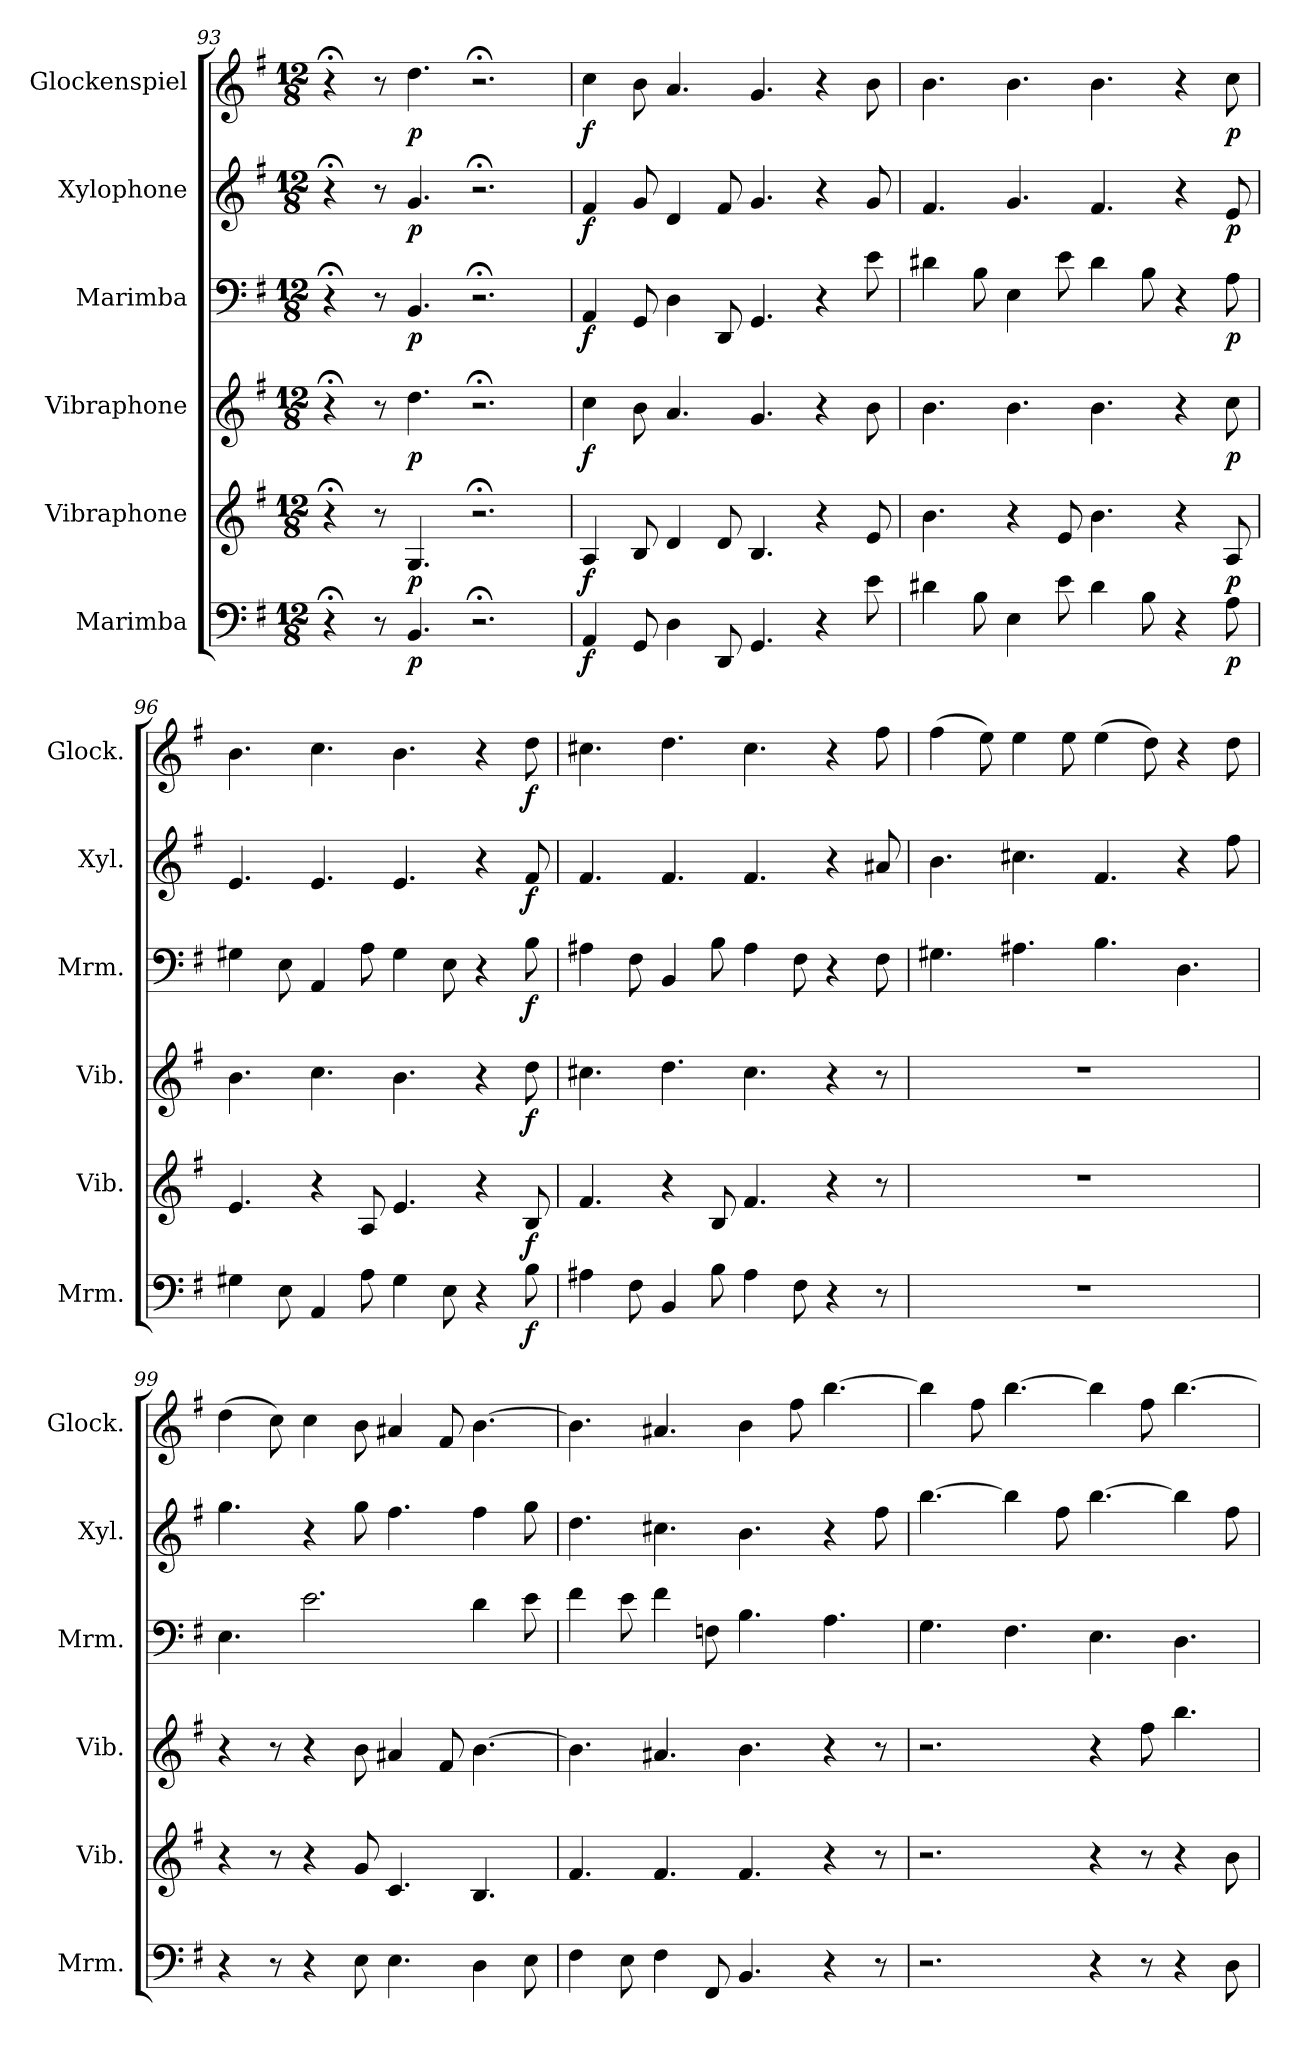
**kern	**dynam	**kern	**dynam	**kern	**dynam	**kern	**dynam	**kern	**dynam	**kern	**dynam
*part6	*part6	*part5	*part5	*part4	*part4	*part3	*part3	*part2	*part2	*part1	*part1
*staff6	*staff6	*staff5	*staff5	*staff4	*staff4	*staff3	*staff3	*staff2	*staff2	*staff1	*staff1
*I"Marimba	*	*I"Vibraphone	*	*I"Vibraphone	*	*I"Marimba	*	*I"Xylophone	*	*I"Glockenspiel	*
*I'Mrm.	*	*I'Vib.	*	*I'Vib.	*	*I'Mrm.	*	*I'Xyl.	*	*I'Glock.	*
*clefF4	*	*clefG2	*	*clefG2	*	*clefF4	*	*clefG2	*	*clefG2	*
*	*	*	*	*	*	*	*	*ITrd-7c-12	*	*ITrd-14c-24	*
*k[f#]	*	*k[f#]	*	*k[f#]	*	*k[f#]	*	*k[f#]	*	*k[f#]	*
*M12/8	*	*M12/8	*	*M12/8	*	*M12/8	*	*M12/8	*	*M12/8	*
=93	=93	=93	=93	=93	=93	=93	=93	=93	=93	=93	=93
4r;<	.	4r;<	.	4r;<	.	4r;<	.	4r;<	.	4r;<	.
8r	.	8r	.	8r	.	8r	.	8r	.	8r	.
!	!LO:DY:b	!	!LO:DY:b	!	!LO:DY:b	!	!LO:DY:b	!	!LO:DY:b	!	!LO:DY:b
4.BB/	p	4.G/	p	4.dd\	p	4.BB/	p	4.gg/	p	4.dddd\	p
2.r;<	.	2.r;<	.	2.r;<	.	2.r;<	.	2.r;<	.	2.r;<	.
=94	=94	=94	=94	=94	=94	=94	=94	=94	=94	=94	=94
!	!LO:DY:b	!	!LO:DY:b	!	!LO:DY:b	!	!LO:DY:b	!	!LO:DY:b	!	!LO:DY:b
4AA/	f	4A/	f	4cc\	f	4AA/	f	4ff#/	f	4cccc\	f
8GG/	.	8B/	.	8b\	.	8GG/	.	8gg/	.	8bbb\	.
4D\	.	4d/	.	4.a/	.	4D\	.	4dd/	.	4.aaa/	.
8DD/	.	8d/	.	.	.	8DD/	.	8ff#/	.	.	.
4.GG/	.	4.B/	.	4.g/	.	4.GG/	.	4.gg/	.	4.ggg/	.
4r	.	4r	.	4r	.	4r	.	4r	.	4r	.
8e\	.	8e/	.	8b\	.	8e\	.	8gg/	.	8bbb\	.
=95	=95	=95	=95	=95	=95	=95	=95	=95	=95	=95	=95
4d#X\	.	4.b\	.	4.b\	.	4d#X\	.	4.ff#/	.	4.bbb\	.
8B\	.	.	.	.	.	8B\	.	.	.	.	.
4E\	.	4r	.	4.b\	.	4E\	.	4.gg/	.	4.bbb\	.
8e\	.	8e/	.	.	.	8e\	.	.	.	.	.
4d#\	.	4.b\	.	4.b\	.	4d#\	.	4.ff#/	.	4.bbb\	.
8B\	.	.	.	.	.	8B\	.	.	.	.	.
4r	.	4r	.	4r	.	4r	.	4r	.	4r	.
!	!LO:DY:b	!	!LO:DY:b	!	!LO:DY:b	!	!LO:DY:b	!	!LO:DY:b	!	!LO:DY:b
8A\	p	8A/	p	8cc\	p	8A\	p	8ee/	p	8cccc\	p
=96	=96	=96	=96	=96	=96	=96	=96	=96	=96	=96	=96
4G#X\	.	4.e/	.	4.b\	.	4G#X\	.	4.ee/	.	4.bbb\	.
8E\	.	.	.	.	.	8E\	.	.	.	.	.
4AA/	.	4r	.	4.cc\	.	4AA/	.	4.ee/	.	4.cccc\	.
8A\	.	8A/	.	.	.	8A\	.	.	.	.	.
4G#\	.	4.e/	.	4.b\	.	4G#\	.	4.ee/	.	4.bbb\	.
8E\	.	.	.	.	.	8E\	.	.	.	.	.
4r	.	4r	.	4r	.	4r	.	4r	.	4r	.
!	!LO:DY:b	!	!LO:DY:b	!	!LO:DY:b	!	!LO:DY:b	!	!LO:DY:b	!	!LO:DY:b
8B\	f	8B/	f	8dd\	f	8B\	f	8ff#/	f	8dddd\	f
!!LO:LB:g=z
=97	=97	=97	=97	=97	=97	=97	=97	=97	=97	=97	=97
4A#X\	.	4.f#/	.	4.cc#X\	.	4A#X\	.	4.ff#/	.	4.cccc#X\	.
8F#\	.	.	.	.	.	8F#\	.	.	.	.	.
4BB/	.	4r	.	4.dd\	.	4BB/	.	4.ff#/	.	4.dddd\	.
8B\	.	8B/	.	.	.	8B\	.	.	.	.	.
4A#\	.	4.f#/	.	4.cc#\	.	4A#\	.	4.ff#/	.	4.cccc#\	.
8F#\	.	.	.	.	.	8F#\	.	.	.	.	.
4r	.	4r	.	4r	.	4r	.	4r	.	4r	.
8r	.	8r	.	8r	.	8F#\	.	8aa#X/	.	8ffff#\	.
=98	=98	=98	=98	=98	=98	=98	=98	=98	=98	=98	=98
1.r	.	1.r	.	1.r	.	4.G#X\	.	4.bb\	.	(>4ffff#\	.
.	.	.	.	.	.	.	.	.	.	8eeee\)	.
.	.	.	.	.	.	4.A#X\	.	4.ccc#X\	.	4eeee\	.
.	.	.	.	.	.	.	.	.	.	8eeee\	.
.	.	.	.	.	.	4.B\	.	4.ff#/	.	(>4eeee\	.
.	.	.	.	.	.	.	.	.	.	8dddd\)	.
.	.	.	.	.	.	4.D\	.	4r	.	4r	.
.	.	.	.	.	.	.	.	8fff#\	.	8dddd\	.
=99	=99	=99	=99	=99	=99	=99	=99	=99	=99	=99	=99
4r	.	4r	.	4r	.	4.E\	.	4.ggg\	.	(>4dddd\	.
8r	.	8r	.	8r	.	.	.	.	.	8cccc\)	.
4r	.	4r	.	4r	.	2.e\	.	4r	.	4cccc\	.
8E\	.	8g/	.	8b\	.	.	.	8ggg\	.	8bbb\	.
4.E\	.	4.c/	.	4a#X/	.	.	.	4.fff#\	.	4aaa#X/	.
.	.	.	.	8f#/	.	.	.	.	.	8fff#/	.
4D\	.	4.B/	.	[4.b\	.	4d\	.	4fff#\	.	[4.bbb\	.
8E\	.	.	.	.	.	8e\	.	8ggg\	.	.	.
=100	=100	=100	=100	=100	=100	=100	=100	=100	=100	=100	=100
4F#\	.	4.f#/	.	4.b\]	.	4f#\	.	4.ddd\	.	4.bbb\]	.
8E\	.	.	.	.	.	8e\	.	.	.	.	.
4F#\	.	4.f#/	.	4.a#X/	.	4f#\	.	4.ccc#X\	.	4.aaa#X/	.
8FF#/	.	.	.	.	.	8Fn\	.	.	.	.	.
4.BB/	.	4.f#/	.	4.b\	.	4.B\	.	4.bb\	.	4bbb\	.
.	.	.	.	.	.	.	.	.	.	8ffff#\	.
4r	.	4r	.	4r	.	4.A\	.	4r	.	[4.bbbb\	.
8r	.	8r	.	8r	.	.	.	8fff#\	.	.	.
=101	=101	=101	=101	=101	=101	=101	=101	=101	=101	=101	=101
2.r	.	2.r	.	2.r	.	4.G\	.	[4.bbb\	.	4bbbb\]	.
.	.	.	.	.	.	.	.	.	.	8ffff#\	.
.	.	.	.	.	.	4.F#\	.	4bbb\]	.	[4.bbbb\	.
.	.	.	.	.	.	.	.	8fff#\	.	.	.
4r	.	4r	.	4r	.	4.E\	.	[4.bbb\	.	4bbbb\]	.
8r	.	8r	.	8ff#\	.	.	.	.	.	8ffff#\	.
4r	.	4r	.	4.bb\	.	4.D\	.	4bbb\]	.	[4.bbbb\	.
8D\	.	8b\	.	.	.	.	.	8fff#\	.	.	.
=	=	=	=	=	=	=	=	=	=	=	=
*-	*-	*-	*-	*-	*-	*-	*-	*-	*-	*-	*-
